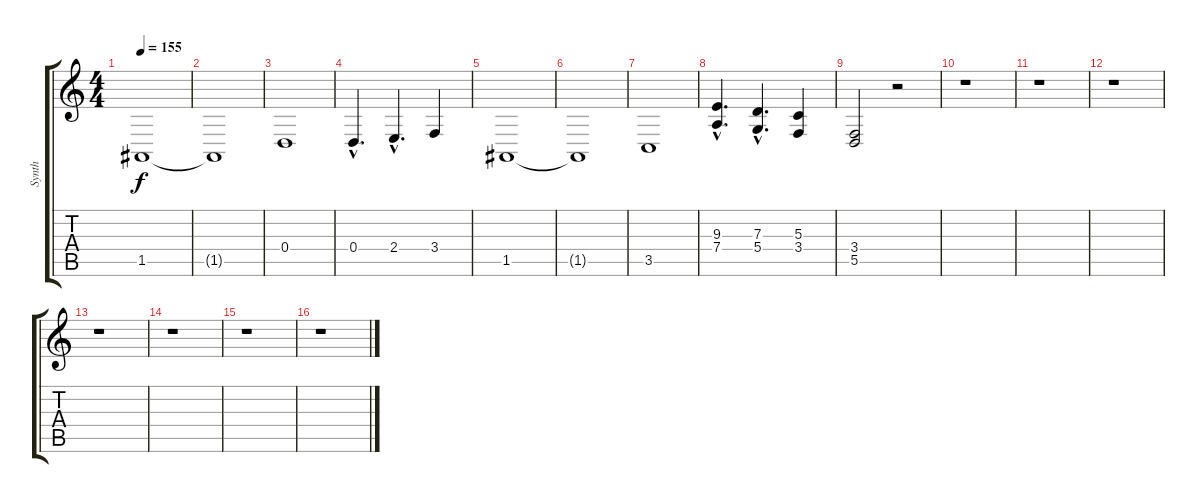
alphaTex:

\track ("Synth" "Synth") {instrument glockenspiel}
\staff {score tabs}
\tuning (E4 B3 G3 D3 A2 E2) {hide}
\ts (4 4)
\tempo 155
\clef g2
\ks c
1.5.1{dy f} |
1.5{t}.1 |
0.4.1 |
0.4{hac}.4{d} 2.4{hac}.4{d} 3.4.4 |
1.5.1 |
1.5{t}.1 |
3.5.1 |
(9.3 7.4{hac}).4{d} (7.3{hac} 5.4{hac}).4{d} (5.3 3.4).4 |
(3.4 5.5).2 r.2 |
r.1 |
r.1 |
r.1 |
r.1 |
r.1 |
r.1 |
r.1
